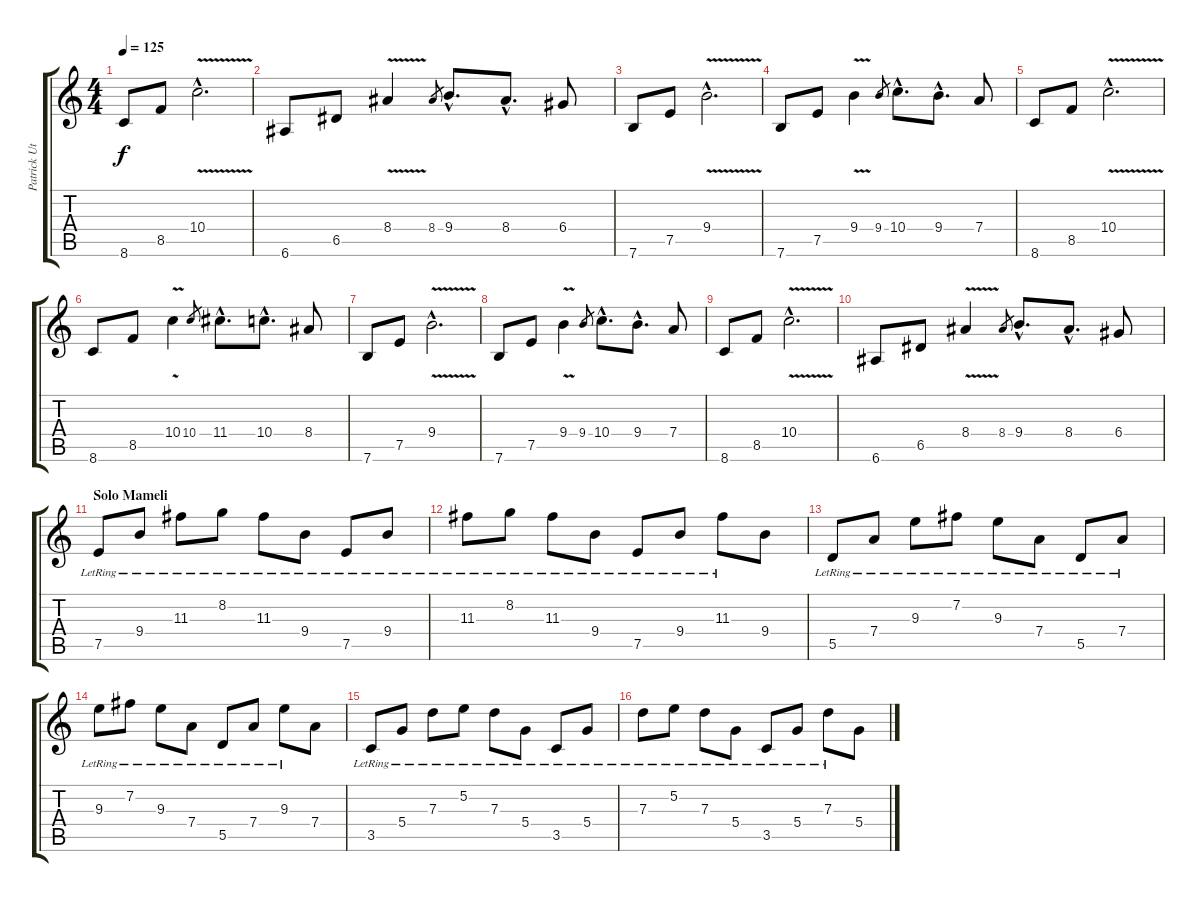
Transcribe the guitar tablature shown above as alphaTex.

\track ("Patrick Uterwijk" "Patrick Ut") {instrument distortionguitar}
\staff {score tabs}
\tuning (E4 B3 G3 D3 A2 E2) {hide}
\ts (4 4)
\tempo 125
\clef g2
\ks c
8.6.8{dy f} 8.5.8 10.4{v hac}.2{d} |
6.6.8 6.5.8 8.4{v}.4 8.4.8{gr} 9.4{hac}.8{d} 8.4{hac}.8{d} 6.4.8 |
7.6.8 7.5.8 9.4{v hac}.2{d} |
7.6.8 7.5.8 9.4{v}.4 9.4.8{gr} 10.4{hac}.8{d} 9.4{hac}.8{d} 7.4.8 |
8.6.8 8.5.8 10.4{v hac}.2{d} |
8.6.8 8.5.8 10.4{v}.4 10.4.8{gr} 11.4{hac}.8{d} 10.4{hac}.8{d} 8.4.8 |
7.6.8 7.5.8 9.4{v hac}.2{d} |
7.6.8 7.5.8 9.4{v}.4 9.4.8{gr} 10.4{hac}.8{d} 9.4{hac}.8{d} 7.4.8 |
8.6.8 8.5.8 10.4{v hac}.2{d} |
6.6.8 6.5.8 8.4{v}.4 8.4.8{gr} 9.4{hac}.8{d} 8.4{hac}.8{d} 6.4.8 |
\section ("" "Solo Mameli")
7.5{lr}.8{balance 8 instrument acousticguitarsteel} 9.4{lr}.8 11.3{lr}.8 8.2{lr}.8 11.3{lr}.8 9.4{lr}.8 7.5{lr}.8 9.4{lr}.8 |
11.3{lr}.8 8.2{lr}.8 11.3{lr}.8 9.4{lr}.8 7.5{lr}.8 9.4{lr}.8 11.3{lr}.8 9.4.8 |
5.5{lr}.8 7.4{lr}.8 9.3{lr}.8 7.2{lr}.8 9.3{lr}.8 7.4{lr}.8 5.5{lr}.8 7.4{lr}.8 |
9.3{lr}.8 7.2{lr}.8 9.3{lr}.8 7.4{lr}.8 5.5{lr}.8 7.4{lr}.8 9.3{lr}.8 7.4.8 |
3.5{lr}.8 5.4{lr}.8 7.3{lr}.8 5.2{lr}.8 7.3{lr}.8 5.4{lr}.8 3.5{lr}.8 5.4{lr}.8 |
7.3{lr}.8 5.2{lr}.8 7.3{lr}.8 5.4{lr}.8 3.5{lr}.8 5.4{lr}.8 7.3{lr}.8 5.4.8
